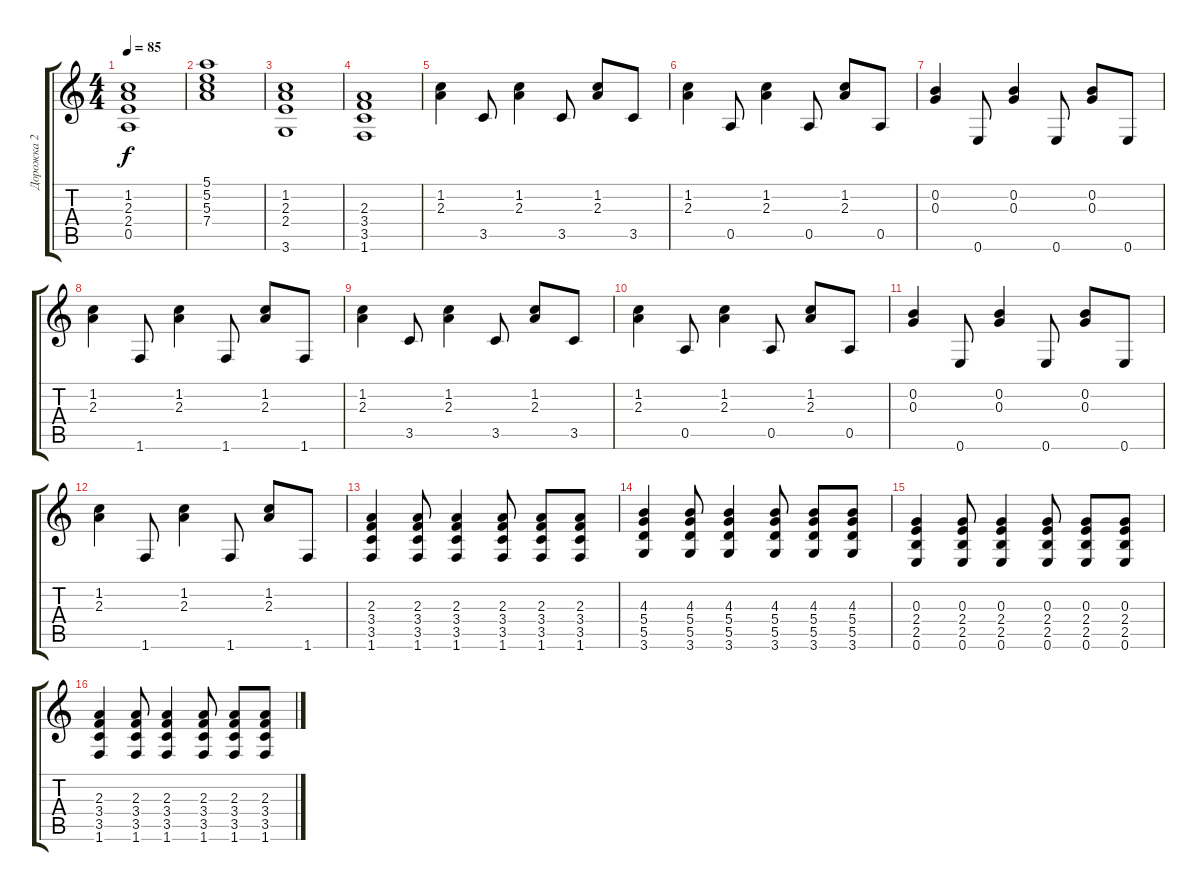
\track ("Дорожка 2" "Дорожка 2") {instrument acousticguitarsteel}
\staff {score tabs}
\tuning (E4 B3 G3 D3 A2 E2) {hide}
\ts (4 4)
\tempo 85
\clef g2
\ks c
(1.2 2.3 2.4 0.5).1{dy f} |
(5.1 5.2 5.3 7.4).1 |
(1.2 2.3 2.4 3.6).1 |
(2.3 3.4 3.5 1.6).1 |
(1.2 2.3).4 3.5.8 (1.2 2.3).4 3.5.8 (1.2 2.3).8 3.5.8 |
(1.2 2.3).4 0.5.8 (1.2 2.3).4 0.5.8 (1.2 2.3).8 0.5.8 |
(0.2 0.3).4 0.6.8 (0.2 0.3).4 0.6.8 (0.2 0.3).8 0.6.8 |
(1.2 2.3).4 1.6.8 (1.2 2.3).4 1.6.8 (1.2 2.3).8 1.6.8 |
(1.2 2.3).4 3.5.8 (1.2 2.3).4 3.5.8 (1.2 2.3).8 3.5.8 |
(1.2 2.3).4 0.5.8 (1.2 2.3).4 0.5.8 (1.2 2.3).8 0.5.8 |
(0.2 0.3).4 0.6.8 (0.2 0.3).4 0.6.8 (0.2 0.3).8 0.6.8 |
(1.2 2.3).4 1.6.8 (1.2 2.3).4 1.6.8 (1.2 2.3).8 1.6.8 |
(2.3 3.4 3.5 1.6).4 (2.3 3.4 3.5 1.6).8 (2.3 3.4 3.5 1.6).4 (2.3 3.4 3.5 1.6).8 (2.3 3.4 3.5 1.6).8 (2.3 3.4 3.5 1.6).8 |
(4.3 5.4 5.5 3.6).4 (4.3 5.4 5.5 3.6).8 (4.3 5.4 5.5 3.6).4 (4.3 5.4 5.5 3.6).8 (4.3 5.4 5.5 3.6).8 (4.3 5.4 5.5 3.6).8 |
(0.3 2.4 2.5 0.6).4 (0.3 2.4 2.5 0.6).8 (0.3 2.4 2.5 0.6).4 (0.3 2.4 2.5 0.6).8 (0.3 2.4 2.5 0.6).8 (0.3 2.4 2.5 0.6).8 |
(2.3 3.4 3.5 1.6).4 (2.3 3.4 3.5 1.6).8 (2.3 3.4 3.5 1.6).4 (2.3 3.4 3.5 1.6).8 (2.3 3.4 3.5 1.6).8 (2.3 3.4 3.5 1.6).8
